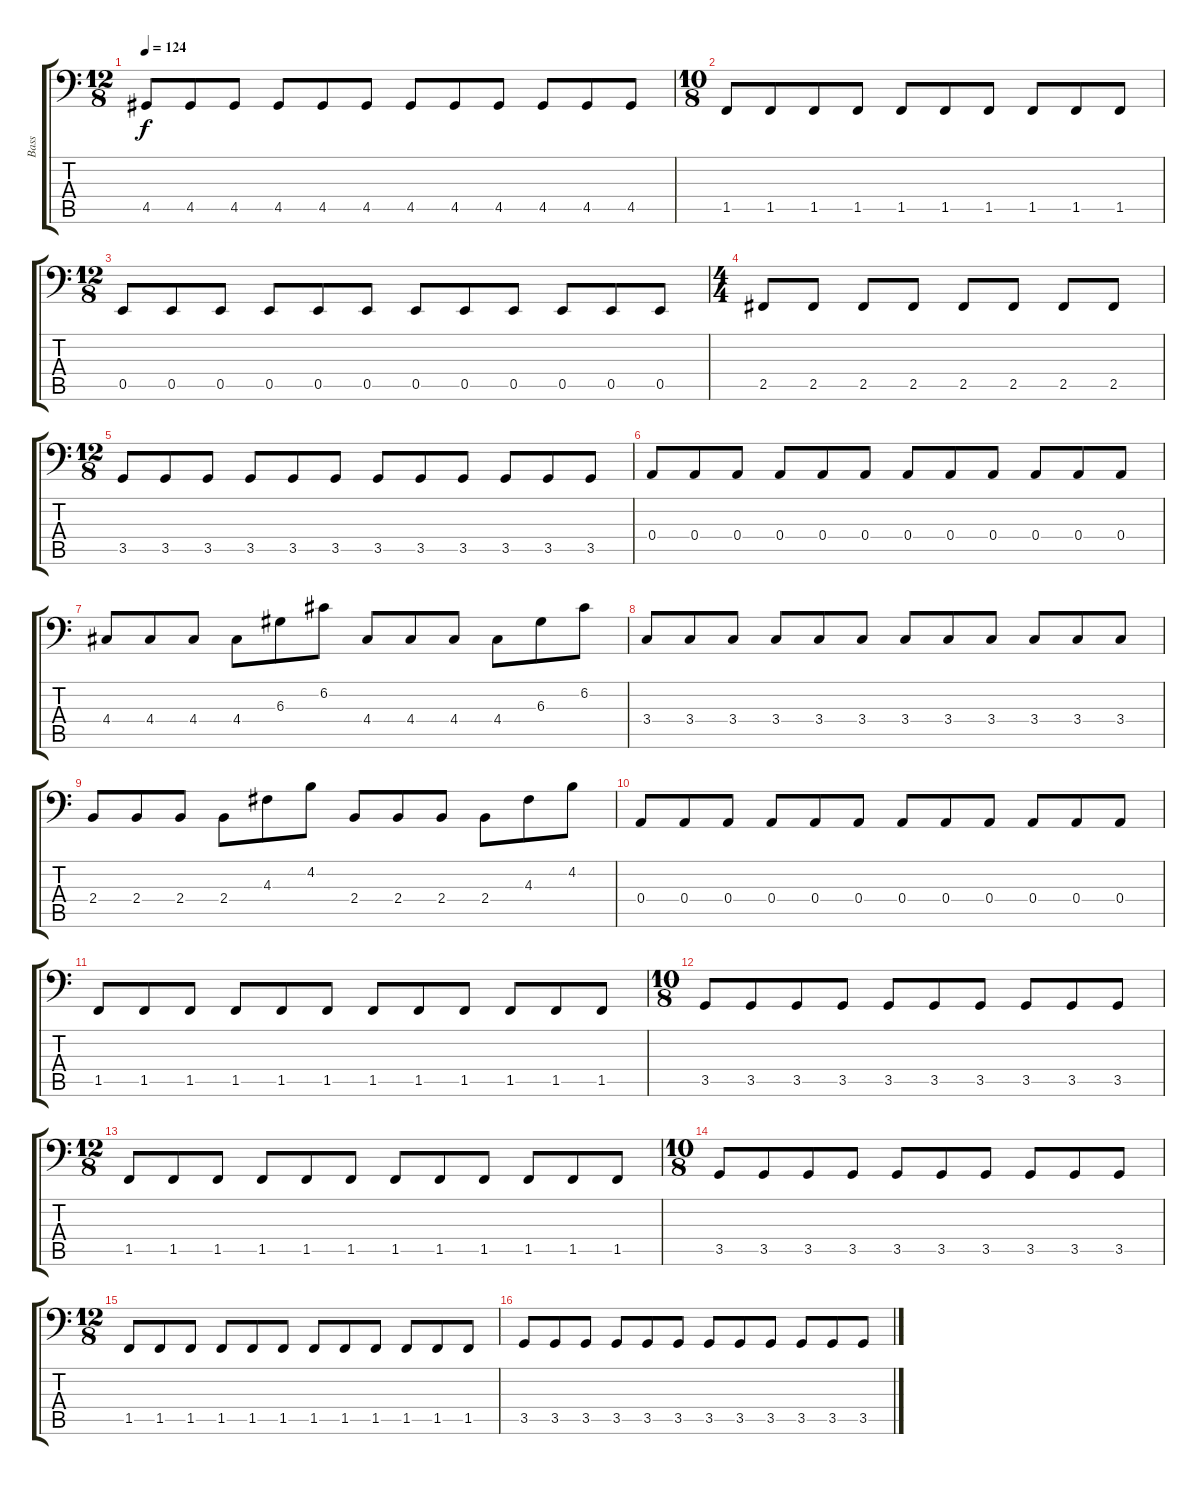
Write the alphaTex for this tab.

\track ("Bass" "Bass") {instrument electricbasspick}
\staff {score tabs}
\tuning (C3 G2 D2 A1 E1 B0) {hide}
\ts (12 8)
\tempo 124
\clef f4
\ks c
4.5.8{dy f} 4.5.8 4.5.8 4.5.8 4.5.8 4.5.8 4.5.8 4.5.8 4.5.8 4.5.8 4.5.8 4.5.8 |
\ts (10 8)
1.5.8 1.5.8 1.5.8 1.5.8 1.5.8 1.5.8 1.5.8 1.5.8 1.5.8 1.5.8 |
\ts (12 8)
0.5.8 0.5.8 0.5.8 0.5.8 0.5.8 0.5.8 0.5.8 0.5.8 0.5.8 0.5.8 0.5.8 0.5.8 |
\ts (4 4)
2.5.8 2.5.8 2.5.8 2.5.8 2.5.8 2.5.8 2.5.8 2.5.8 |
\ts (12 8)
3.5.8 3.5.8 3.5.8 3.5.8 3.5.8 3.5.8 3.5.8 3.5.8 3.5.8 3.5.8 3.5.8 3.5.8 |
0.4.8 0.4.8 0.4.8 0.4.8 0.4.8 0.4.8 0.4.8 0.4.8 0.4.8 0.4.8 0.4.8 0.4.8 |
4.4.8 4.4.8 4.4.8 4.4.8 6.3.8 6.2.8 4.4.8 4.4.8 4.4.8 4.4.8 6.3.8 6.2.8 |
3.4.8 3.4.8 3.4.8 3.4.8 3.4.8 3.4.8 3.4.8 3.4.8 3.4.8 3.4.8 3.4.8 3.4.8 |
2.4.8 2.4.8 2.4.8 2.4.8 4.3.8 4.2.8 2.4.8 2.4.8 2.4.8 2.4.8 4.3.8 4.2.8 |
0.4.8 0.4.8 0.4.8 0.4.8 0.4.8 0.4.8 0.4.8 0.4.8 0.4.8 0.4.8 0.4.8 0.4.8 |
1.5.8 1.5.8 1.5.8 1.5.8 1.5.8 1.5.8 1.5.8 1.5.8 1.5.8 1.5.8 1.5.8 1.5.8 |
\ts (10 8)
3.5.8 3.5.8 3.5.8 3.5.8 3.5.8 3.5.8 3.5.8 3.5.8 3.5.8 3.5.8 |
\ts (12 8)
1.5.8 1.5.8 1.5.8 1.5.8 1.5.8 1.5.8 1.5.8 1.5.8 1.5.8 1.5.8 1.5.8 1.5.8 |
\ts (10 8)
3.5.8 3.5.8 3.5.8 3.5.8 3.5.8 3.5.8 3.5.8 3.5.8 3.5.8 3.5.8 |
\ts (12 8)
1.5.8 1.5.8 1.5.8 1.5.8 1.5.8 1.5.8 1.5.8 1.5.8 1.5.8 1.5.8 1.5.8 1.5.8 |
3.5.8 3.5.8 3.5.8 3.5.8 3.5.8 3.5.8 3.5.8 3.5.8 3.5.8 3.5.8 3.5.8 3.5.8
